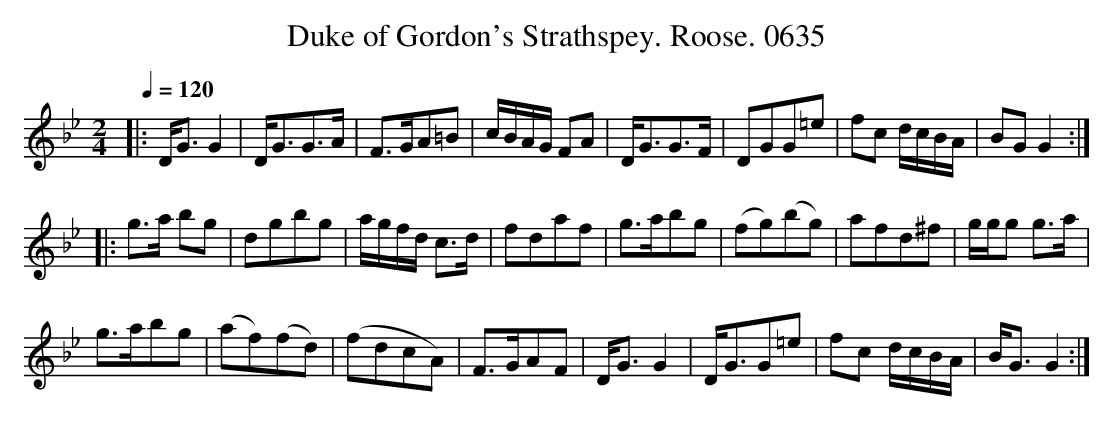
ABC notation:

X:1
T:Duke of Gordon's Strathspey. Roose. 0635
M:2/4
L:1/8
Q:1/4=120
K:Bb
|:D<G G2|D<GG>A|F>GA=B|c/B/A/G/ FA|\\
D<GG>F|DGG=e|fc d/c/B/A/|BG G2:|
|:g>a bg|dgbg|a/g/f/d/ c>d|fdaf|\\
g>abg|(fg)(bg)|afd^f|g/g/g g>a|
g>abg|(af)(fd)|(fdcA)|F>GAF|\\
D<G G2|D<GG=e|fc d/c/B/A/|B<G G2:|
